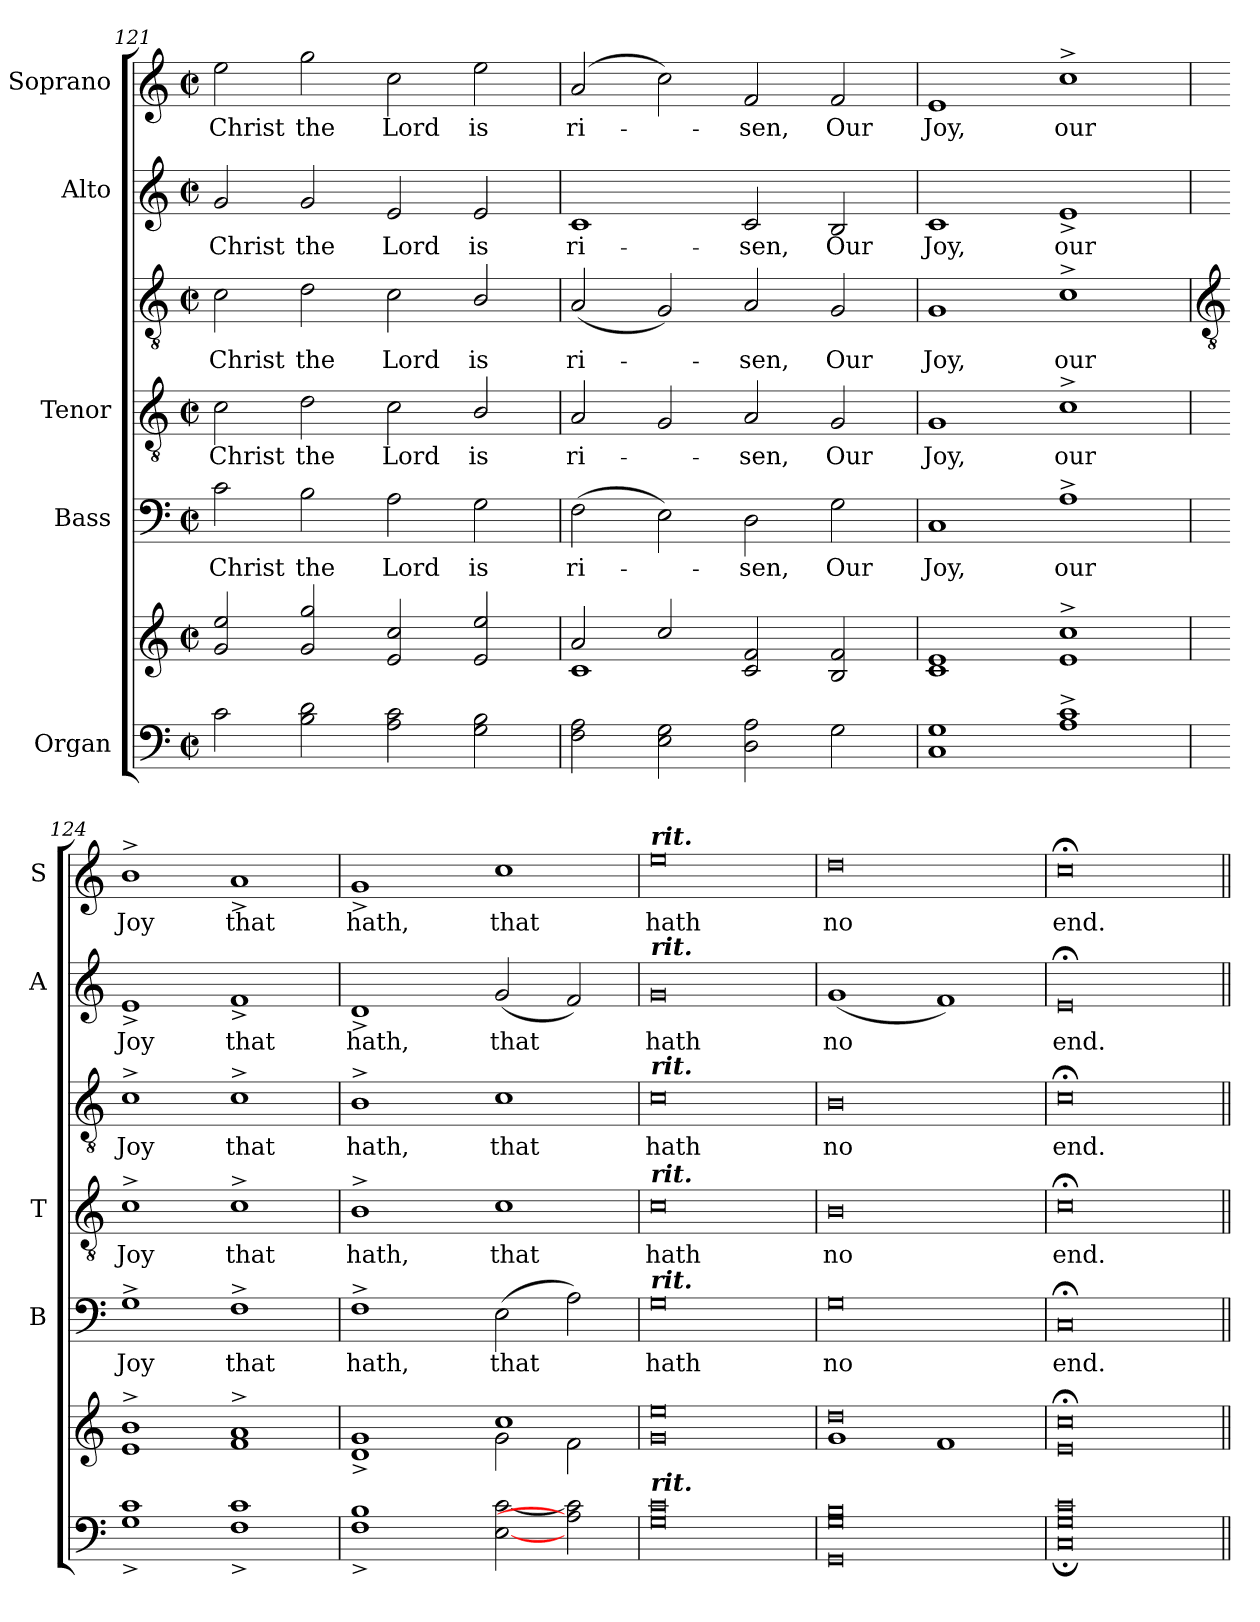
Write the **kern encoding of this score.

**kern	**kern	**kern	**text	**kern	**text	**kern	**text	**kern	**text	**kern	**text
*part5	*part5	*part4	*part4	*part3	*part3	*part3	*part3	*part2	*part2	*part1	*part1
*staff7	*staff6	*staff5	*staff5	*staff4	*staff4	*staff3	*staff3	*staff2	*staff2	*staff1	*staff1
*I"Organ	*	*I"Bass	*	*I"Tenor	*	*	*	*I"Alto	*	*I"Soprano	*
*	*	*I'B	*	*I'T	*	*	*	*I'A	*	*I'S	*
*clefF4	*clefG2	*clefF4	*	*clefGv2	*	*clefGv2	*	*clefG2	*	*clefG2	*
*k[]	*k[]	*k[]	*	*k[]	*	*k[]	*	*k[]	*	*k[]	*
*C:	*C:	*C:	*	*C:	*	*C:	*	*C:	*	*C:	*
*M4/2	*M4/2	*M4/2	*	*M4/2	*	*M4/2	*	*M4/2	*	*M4/2	*
*met(c|)	*met(c|)	*met(c|)	*	*met(c|)	*	*met(c|)	*	*met(c|)	*	*met(c|)	*
=121	=121	=121	=121	=121	=121	=121	=121	=121	=121	=121	=121
*	*^	*	*	*	*	*	*	*	*	*	*
!	!	!	!	!LO:LY:b	!	!LO:LY:b	!	!LO:LY:b	!	!LO:LY:b	!	!LO:LY:b
2c	2g 2ee	0ryy	2c	Christ	2c	Christ	2c	Christ	2g	Christ	2ee	Christ
!	!	!	!	!LO:LY:b	!	!LO:LY:b	!	!LO:LY:b	!	!LO:LY:b	!	!LO:LY:b
2B 2d	2g 2gg	.	2B	the	2d	the	2d	the	2g	the	2gg	the
!	!	!	!	!LO:LY:b	!	!LO:LY:b	!	!LO:LY:b	!	!LO:LY:b	!	!LO:LY:b
2A 2c	2e 2cc	.	2A	Lord	2c	Lord	2c	Lord	2e	Lord	2cc	Lord
!	!	!	!	!LO:LY:b	!	!LO:LY:b	!	!LO:LY:b	!	!LO:LY:b	!	!LO:LY:b
2G\ 2B\	2e 2ee	.	2G\	is	2B/	is	2B/	is	2e	is	2ee	is
=122	=122	=122	=122	=122	=122	=122	=122	=122	=122	=122	=122	=122
!	!	!	!	!LO:LY:b	!	!LO:LY:b	!	!LO:LY:b	!	!LO:LY:b	!	!LO:LY:b
2F 2A	2a	1c\	(>2F	ri-	2A	ri-	(<2A	ri-	1c	ri-	(<2a	ri-
2E 2G	2cc/	.	2E)	.	2G	.	2G)	.	.	.	2cc)	.
!	!	!	!	!LO:LY:b	!	!LO:LY:b	!	!LO:LY:b	!	!LO:LY:b	!	!LO:LY:b
2D 2A	2c 2f	2ryy	2D	sen,	2A	sen,	2A	sen,	2c	-sen,	2f	sen,
!	!	!	!	!LO:LY:b	!	!LO:LY:b	!	!LO:LY:b	!	!LO:LY:b	!	!LO:LY:b
2G	2B 2f	2ryy	2G	Our	2G	Our	2G	Our	2B	Our	2f	Our
=123	=123	=123	=123	=123	=123	=123	=123	=123	=123	=123	=123	=123
!	!	!	!	!LO:LY:b	!	!LO:LY:b	!	!LO:LY:b	!	!LO:LY:b	!	!LO:LY:b
1C 1G	1c 1e	0ryy	1C	Joy,	1G	Joy,	1G	Joy,	1c	Joy,	1e	Joy,
!	!	!	!	!LO:LY:b	!	!LO:LY:b	!	!LO:LY:b	!	!LO:LY:b	!	!LO:LY:b
1A^ 1c^	1e^ 1cc^	.	1A^	our	1c^	our	1c^	our	1e^	our	1cc^	our
!!LO:LB:g=z
=124	=124	=124	=124	=124	=124	=124	=124	=124	=124	=124	=124	=124
*	*	*	*	*	*	*	*clefGv2	*	*	*	*	*
*^	*	*	*	*	*	*	*	*	*	*	*	*
!	!	!	!	!	!LO:LY:b	!	!LO:LY:b	!	!LO:LY:b	!	!LO:LY:b	!	!LO:LY:b
0ryy	1G\^ 1c\^	1e^ 1b^	0ryy	1G^	Joy	1c^	Joy	1c^	Joy	1e^	Joy	1b^	Joy
!	!	!	!	!	!LO:LY:b	!	!LO:LY:b	!	!LO:LY:b	!	!LO:LY:b	!	!LO:LY:b
.	1F\^ 1c\^	1f^ 1a^	.	1F^	that	1c^	that	1c^	that	1f^	that	1a^	that
=125	=125	=125	=125	=125	=125	=125	=125	=125	=125	=125	=125	=125	=125
!	!	!	!	!	!LO:LY:b	!	!LO:LY:b	!	!LO:LY:b	!	!LO:LY:b	!	!LO:LY:b
0ryy	1F\^ 1B\^	1d^ 1g^	2ryy	1F^	hath,	1B^	hath,	1B^	hath,	1d^	hath,	1g^	hath,
.	.	.	2ryy	.	.	.	.	.	.	.	.	.	.
!	!	!	!	!	!LO:LY:b	!	!LO:LY:b	!	!LO:LY:b	!	!LO:LY:b	!	!LO:LY:b
.	[2E\ [2c\	1cc	2g\	(>2E	that	1c	that	1c	that	(<2g	that	1cc	that
.	2A\] 2c\]	.	2f\	2A)	.	.	.	.	.	2f)	.	.	.
=126	=126	=126	=126	=126	=126	=126	=126	=126	=126	=126	=126	=126	=126
!	!	!	!	!	!	!	!	!	!	!	!	!LO:TX:a:Bi:t=rit.	!
!	!	!	!	!	!	!	!	!	!	!LO:TX:a:Bi:t=rit.	!	!	!
!	!	!	!	!	!	!	!	!LO:TX:a:Bi:t=rit.	!	!	!	!	!
!	!	!	!	!	!	!LO:TX:a:Bi:t=rit.	!	!	!	!	!	!	!
!	!	!	!	!LO:TX:a:Bi:t=rit.	!	!	!	!	!	!	!	!	!
!LO:TX:a:Bi:t=rit.	!	!	!	!	!	!	!	!	!	!	!	!	!
!	!	!	!	!	!LO:LY:b	!	!LO:LY:b	!	!LO:LY:b	!	!LO:LY:b	!	!LO:LY:b
0ryy	0G\ 0c\	0g 0ee	0ryy	0G	hath	0c	hath	0c	hath	0g	hath	0ee	hath
=127	=127	=127	=127	=127	=127	=127	=127	=127	=127	=127	=127	=127	=127
!	!	!	!	!	!LO:LY:b	!	!LO:LY:b	!	!LO:LY:b	!	!LO:LY:b	!	!LO:LY:b
0ryy	0GG\ 0G\ 0B\	0dd	1g\	0G	no	0B	no	0B	no	(<1g	no	0dd	no
.	.	.	1f\	.	.	.	.	.	.	1f)	.	.	.
=128	=128	=128	=128	=128	=128	=128	=128	=128	=128	=128	=128	=128	=128
!	!	!	!	!	!LO:LY:b	!	!LO:LY:b	!	!LO:LY:b	!	!LO:LY:b	!	!LO:LY:b
0ryy	0C\; 0G\; 0c\;	0e;< 0cc;<	0ryy	0C;<	end.	0c;<	end.	0c;<	end.	0e;<	end.	0cc;<	end.
*v	*v	*	*	*	*	*	*	*	*	*	*	*	*
*	*v	*v	*	*	*	*	*	*	*	*	*	*
=||	=||	=||	=||	=||	=||	=||	=||	=||	=||	=||	=||
*-	*-	*-	*-	*-	*-	*-	*-	*-	*-	*-	*-
